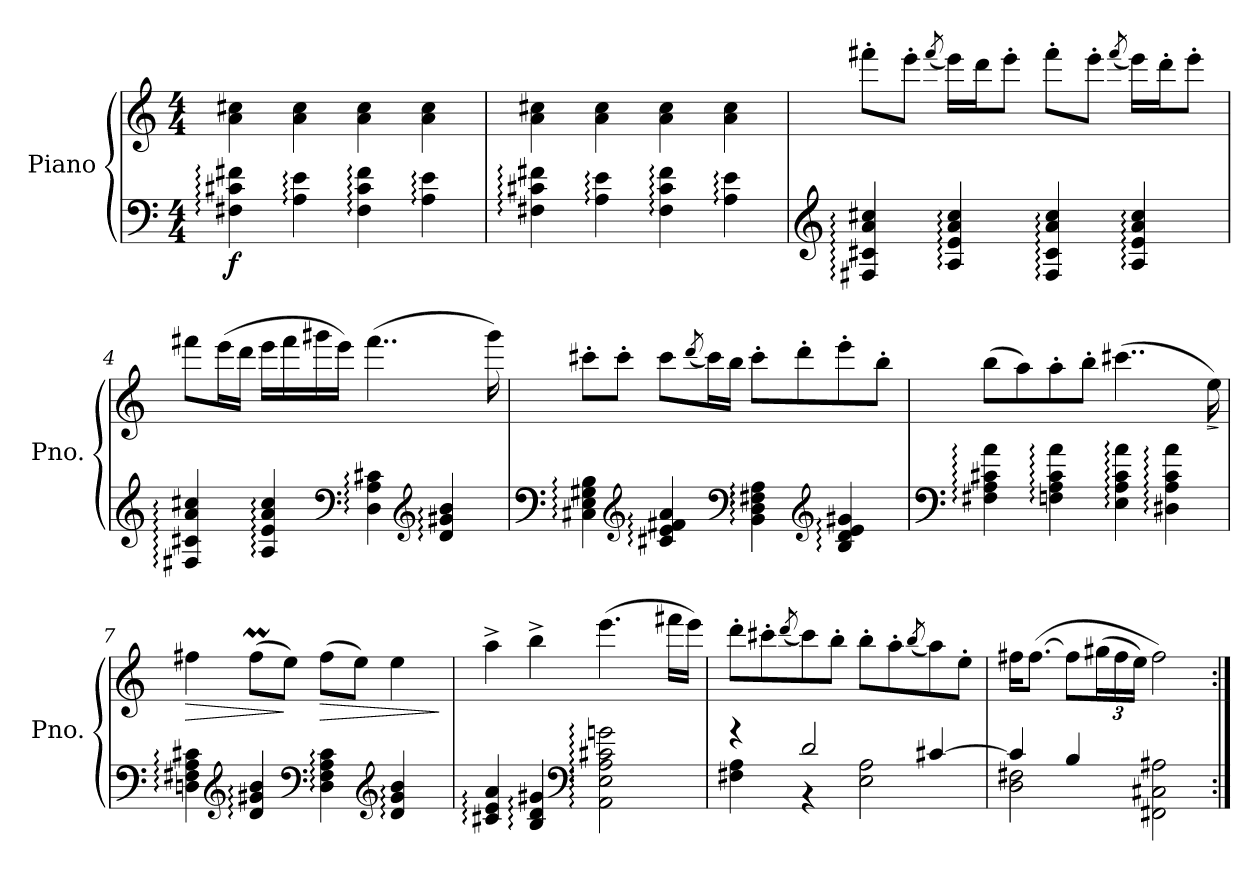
**kern	**kern	**dynam
*part1	*part1	*part1
*staff2	*staff1	*staff1/2
*I"Piano	*	*
*I'Pno.	*	*
*clefF4	*clefG2	*
*k[]	*k[]	*
*M4/4	*M4/4	*
*MM126	*MM126	*
=1	=1	=1
!	!	!LO:DY:b=2
4F#X\: 4c#X\: 4f#X\:	4a\ 4cc#X\	f
4A\: 4e\:	4a\ 4cc#\	.
4F#\: 4c#\: 4f#\:	4a\ 4cc#\	.
4A\: 4e\:	4a\ 4cc#\	.
=2	=2	=2
4F#X\: 4c#X\: 4f#X\:	4a\ 4cc#X\	.
4A\: 4e\:	4a\ 4cc#\	.
4F#\: 4c#\: 4f#\:	4a\ 4cc#\	.
4A\: 4e\:	4a\ 4cc#\	.
=3	=3	=3
*clefG2	*	*
4F#X/: 4c#X/: 4a/: 4cc#X/:	8fff#X'\L	.
.	8eee'\J	.
.	(>8qfff#/	.
4A/: 4e/: 4a/: 4cc#/:	16eee\LL)	.
.	16ddd\J	.
.	8eee'\J	.
4F#/: 4c#/: 4a/: 4cc#/:	8fff#'\L	.
.	8eee'\J	.
.	(>8qfff#/	.
4A/: 4e/: 4a/: 4cc#/:	16eee\LL)	.
.	16ddd'\J	.
.	8eee'\J	.
!!LO:LB:g=z
=4	=4	=4
4F#X/: 4c#X/: 4a/: 4cc#X/:	8fff#X\L	.
.	(>16eee\L	.
.	16ddd\JJ	.
4A/: 4e/: 4a/: 4cc#/:	16eee\LL	.
.	16fff#\	.
.	16ggg#X\	.
.	16eee\JJ)	.
*clefF4	*	*
4D\: 4A\: 4c#X\:	(>4..fff#\	.
*clefG2	*	*
4d/: 4g#X/: 4b/:	.	.
.	16ggg#\)	.
=5	=5	=5
*clefF4	*	*
4C#X\: 4E\: 4G#X\: 4B\:	8ccc#X'\L	.
.	8ccc#'\J	.
*clefG2	*	*
4c#X/: 4e/: 4f#X/: 4a/:	8ccc#\L	.
.	(>8qddd/	.
.	16ccc#\L)	.
.	16bb\JJ	.
*clefF4	*	*
4BB\: 4D\: 4F#X\: 4A\:	8ccc#'\L	.
.	8ddd'\	.
*clefG2	*	*
4B/: 4d/: 4e/: 4g#X/:	8eee'\	.
.	8bb'\J	.
!!LO:LB:g=z
=6	=6	=6
*clefF4	*	*
4F#X\: 4A\: 4c#X\: 4a\:	(>8bb\L	.
.	8aa\)	.
4Fn\: 4A\: 4c#\: 4a\:	8aa'\	.
.	8bb'\J	.
4E\: 4A\: 4c#\: 4a\:	(>4..ccc#X\	.
4D#X\: 4A\: 4c#\: 4a\:	.	.
!	!	!LO:HP:b
.	16ee\)	>
.	.	]
=7	=7	=7
!	!	!LO:HP:b
*	*^	*
4Dn\: 4F#X\: 4A\: 4c#X\:	4ff#X\	4ryy	>
*clefG2	*	*	*
4d/: 4g#X/: 4b/:	(>8ff#m\L	8gg#X\yy	.
.	8ee\J)	2ryy	]
*clefF4	*	*	*
!	!	!	!LO:HP:b
4D\: 4F#\: 4A\: 4c#\:	(>8ff#\L	.	>
.	8ee\J)	.	.
*clefG2	*	*	*
4d/: 4g#/: 4b/:	4ee\	.	.
.	.	8ryy	.
*	*v	*v	*
.	.	]
=8	=8	=8
4c#X/: 4e/: 4a/:	4aa^\	.
4B/: 4d/: 4g#X/:	4bb^\	.
*clefF4	*	*
2AA\: 2E\: 2A\: 2c#X\: 2gn\:	(>4.eee\	.
.	16fff#X\LL	.
.	16eee\JJ)	.
!!LO:LB:g=z
=9	=9	=9
*^	*	*
4r	4F#X\ 4A\	8ddd'\L	.
.	.	8ccc#X'\	.
.	.	(>8qddd/	.
2d/	4r	8ccc#\)	.
.	.	8bb'\J	.
.	2E\ 2A\	8bb'\L	.
.	.	8aa'\	.
.	.	(>8qbb/	.
[4c#X/	.	8aa\)	.
.	.	8ee'\J	.
=10	=10	=10	=10
4c#/]	2D\ 2F#X\	16ff#X\KL	.
.	.	(>[8.ff#\J	.
4B/	.	8ff#\L]	.
*	*	*Xbrackettup	*
.	.	(>24gg#X\L	.
.	.	24ff#\	.
.	.	24ee\JJ)	.
2FF#X\ 2C#X\ 2A#X\	2ryy	2ff#\)	.
*v	*v	*	*
=:|!	=:|!	=:|!
*-	*-	*-
